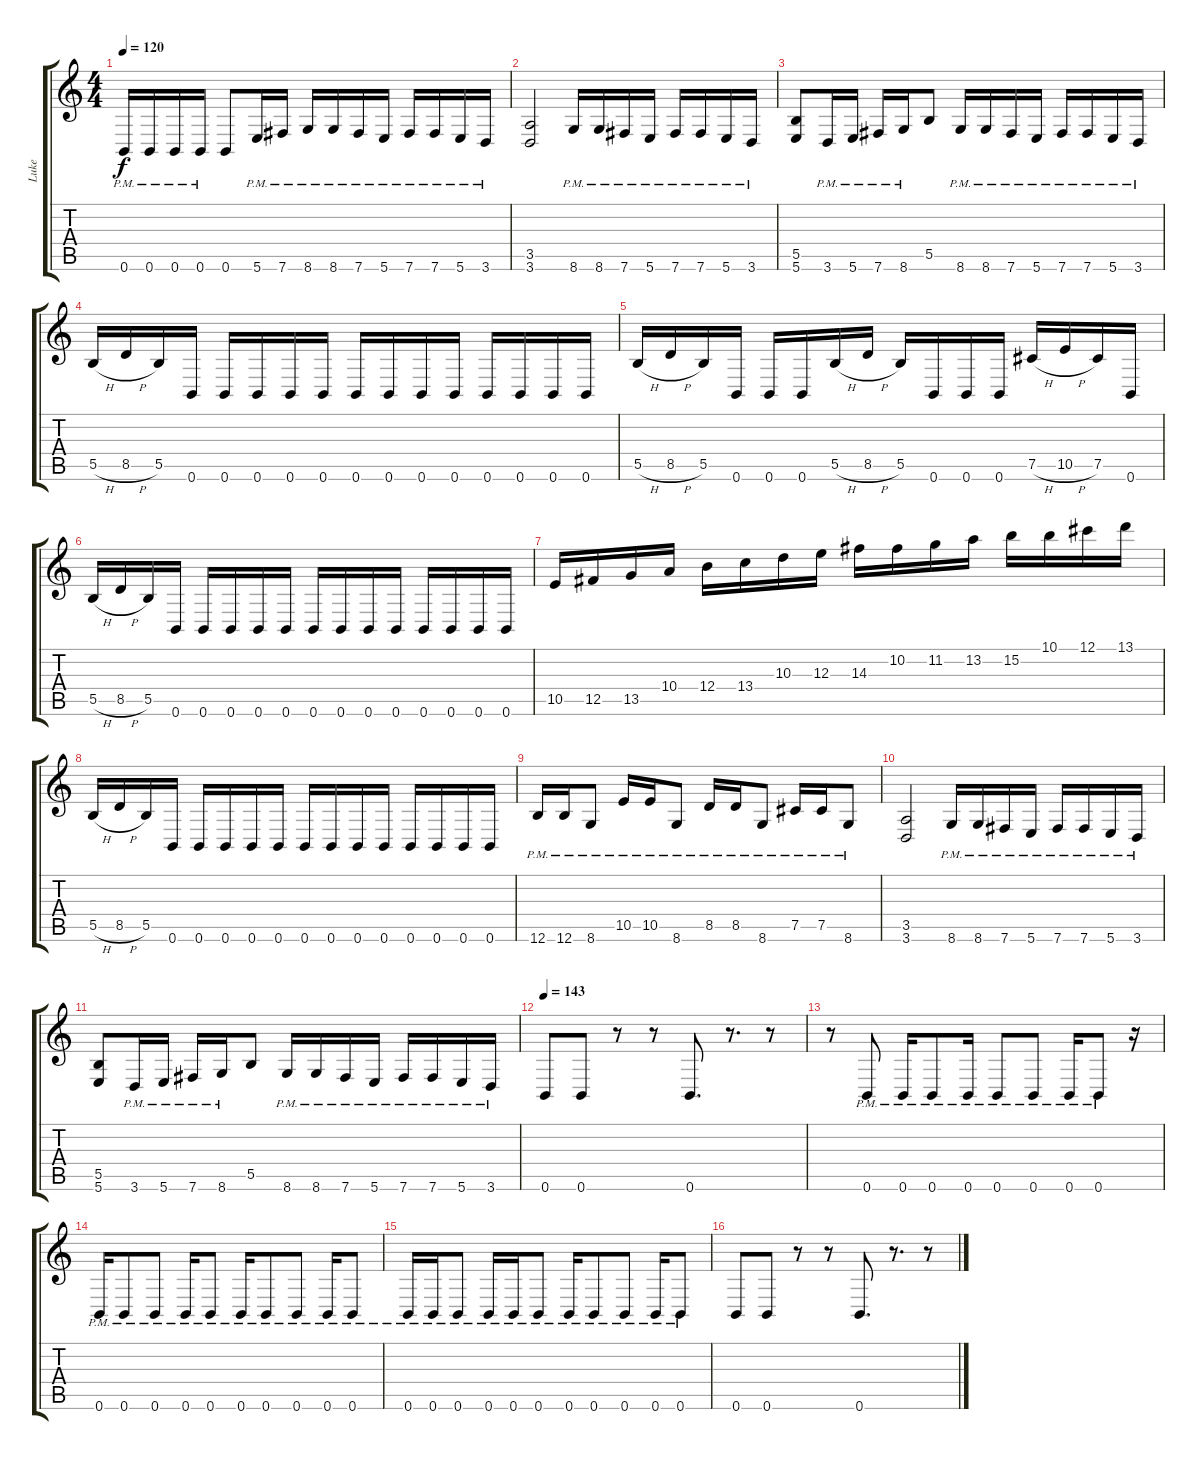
\track ("Luke" "Luke") {instrument distortionguitar}
\staff {score tabs}
\tuning (Db4 Ab3 E3 B2 Gb2 B1) {hide}
\ts (4 4)
\tempo 120
\clef g2
\ks c
0.6{pm}.16{dy f} 0.6{pm}.16 0.6{pm}.16 0.6{pm}.16 0.6.8 5.6{pm}.16 7.6{pm}.16 8.6{pm}.16 8.6{pm}.16 7.6{pm}.16 5.6{pm}.16 7.6{pm}.16 7.6{pm}.16 5.6{pm}.16 3.6{pm}.16 |
(3.5 3.6).2 8.6{pm}.16 8.6{pm}.16 7.6{pm}.16 5.6{pm}.16 7.6{pm}.16 7.6{pm}.16 5.6{pm}.16 3.6{pm}.16 |
(5.5 5.6).8 3.6{pm}.16 5.6{pm}.16 7.6{pm}.16 8.6{pm}.16 5.5.8 8.6{pm}.16 8.6{pm}.16 7.6{pm}.16 5.6{pm}.16 7.6{pm}.16 7.6{pm}.16 5.6{pm}.16 3.6{pm}.16 |
5.5{h}.16 8.5{h}.16 5.5.16 0.6.16 0.6.16 0.6.16 0.6.16 0.6.16 0.6.16 0.6.16 0.6.16 0.6.16 0.6.16 0.6.16 0.6.16 0.6.16 |
5.5{h}.16 8.5{h}.16 5.5.16 0.6.16 0.6.16 0.6.16 5.5{h}.16 8.5{h}.16 5.5.16 0.6.16 0.6.16 0.6.16 7.5{h}.16 10.5{h}.16 7.5.16 0.6.16 |
5.5{h}.16 8.5{h}.16 5.5.16 0.6.16 0.6.16 0.6.16 0.6.16 0.6.16 0.6.16 0.6.16 0.6.16 0.6.16 0.6.16 0.6.16 0.6.16 0.6.16 |
10.5.16 12.5.16 13.5.16 10.4.16 12.4.16 13.4.16 10.3.16 12.3.16 14.3.16 10.2.16 11.2.16 13.2.16 15.2.16 10.1.16 12.1.16 13.1.16 |
5.5{h}.16 8.5{h}.16 5.5.16 0.6.16 0.6.16 0.6.16 0.6.16 0.6.16 0.6.16 0.6.16 0.6.16 0.6.16 0.6.16 0.6.16 0.6.16 0.6.16 |
12.6{pm}.16 12.6{pm}.16 8.6{pm}.8 10.5{pm}.16 10.5{pm}.16 8.6{pm}.8 8.5{pm}.16 8.5{pm}.16 8.6{pm}.8 7.5{pm}.16 7.5{pm}.16 8.6{pm}.8 |
(3.5 3.6).2 8.6{pm}.16 8.6{pm}.16 7.6{pm}.16 5.6{pm}.16 7.6{pm}.16 7.6{pm}.16 5.6{pm}.16 3.6{pm}.16 |
(5.5 5.6).8 3.6{pm}.16 5.6{pm}.16 7.6{pm}.16 8.6{pm}.16 5.5.8 8.6{pm}.16 8.6{pm}.16 7.6{pm}.16 5.6{pm}.16 7.6{pm}.16 7.6{pm}.16 5.6{pm}.16 3.6{pm}.16 |
\tempo 143
0.6.8 0.6.8 r.8 r.8 0.6.8{d} r.8{d} r.8 |
r.8 0.6{pm}.8 0.6{pm}.16 0.6{pm}.8 0.6{pm}.16 0.6{pm}.8 0.6{pm}.8 0.6{pm}.16 0.6{pm}.8 r.16 |
0.6{pm}.16 0.6{pm}.8 0.6{pm}.8 0.6{pm}.16 0.6{pm}.8 0.6{pm}.16 0.6{pm}.8 0.6{pm}.8 0.6{pm}.16 0.6{pm}.8 |
0.6{pm}.16 0.6{pm}.16 0.6{pm}.8 0.6{pm}.16 0.6{pm}.16 0.6{pm}.8 0.6{pm}.16 0.6{pm}.8 0.6{pm}.8 0.6{pm}.16 0.6{pm}.8 |
0.6.8 0.6.8 r.8 r.8 0.6.8{d} r.8{d} r.8
